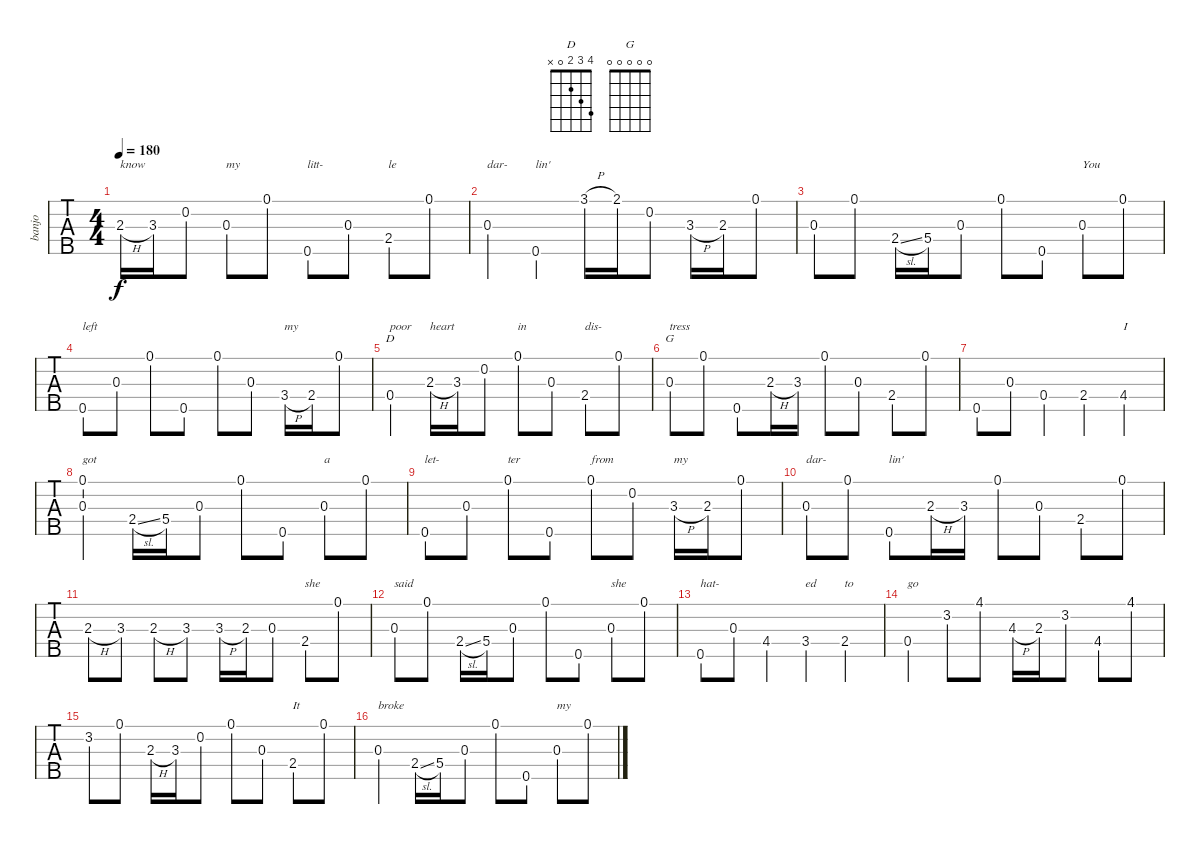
\track ("banjo" "banjo") {instrument banjo}
\staff {tabs}
\tuning (D4 B3 G3 D3 G4) {hide}
\displaytranspose 12
\chord ("D" 4 3 2 0 x)
\chord ("G" 0 0 0 0 0)
\ts (4 4)
\tempo 180
\clef g2
\ks c
2.3{h}.16{txt "know" dy f} 3.3.16 0.2.8 0.3.8{txt "my"} 0.1.8 0.5.8{txt "litt-"} 0.3.8 2.4.8{txt "le"} 0.1.8 |
0.3.4{txt "dar-"} 0.5.4{txt "lin'"} 3.1{h}.16 2.1.16 0.2.8 3.3{h}.16 2.3.16 0.1.8 |
0.3.8 0.1.8 2.4{sl}.16 5.4.16 0.3.8 0.1.8 0.5.8 0.3.8{txt "You"} 0.1.8 |
0.5.8{txt "left"} 0.3.8 0.1.8 0.5.8 0.1.8 0.3.8 3.4{h}.16{txt "my"} 2.4.16 0.1.8 |
0.4.4{ch "D" txt "poor"} 2.3{h}.16{txt "heart"} 3.3.16 0.2.8 0.1.8{txt "in"} 0.3.8 2.4.8{txt "dis-"} 0.1.8 |
0.3.8{ch "G" txt "tress"} 0.1.8 0.5.8 2.3{h}.16 3.3.16 0.1.8 0.3.8 2.4.8 0.1.8 |
0.5.8 0.3.8 0.4.4 2.4.4 4.4.4{txt "I"} |
(0.1 0.3).4{txt "got"} 2.4{sl}.16 5.4.16 0.3.8 0.1.8 0.5.8 0.3.8{txt "a"} 0.1.8 |
0.5.8{txt "let-"} 0.3.8 0.1.8{txt "ter"} 0.5.8 0.1.8{txt "from"} 0.2.8 3.3{h}.16{txt "my"} 2.3.16 0.1.8 |
0.3.8{txt "dar-"} 0.1.8 0.5.8{txt "lin'"} 2.3{h}.16 3.3.16 0.1.8 0.3.8 2.4.8 0.1.8 |
2.3{h}.8 3.3.8 2.3{h}.8 3.3.8 3.3{h}.16 2.3.16 0.3.8 2.4.8{txt "she"} 0.1.8 |
0.3.8{txt "said"} 0.1.8 2.4{sl}.16 5.4.16 0.3.8 0.1.8 0.5.8 0.3.8{txt "she"} 0.1.8 |
0.5.8{txt "hat-"} 0.3.8 4.4.4 3.4.4{txt "ed"} 2.4.4{txt "to"} |
0.4.4{txt "go"} 3.2.8 4.1.8 4.3{h}.16 2.3.16 3.2.8 4.4.8 4.1.8 |
3.2.8 0.1.8 2.3{h}.16 3.3.16 0.2.8 0.1.8 0.3.8 2.4.8{txt "It"} 0.1.8 |
0.3.4{txt "broke"} 2.4{sl}.16 5.4.16 0.3.8 0.1.8 0.5.8 0.3.8{txt "my"} 0.1.8
